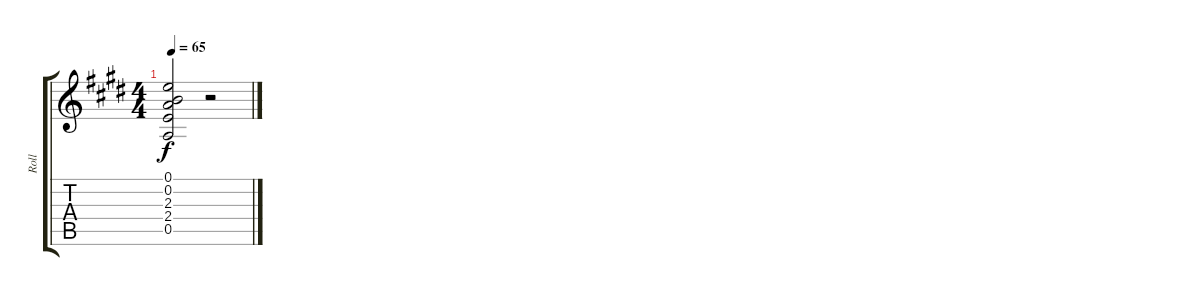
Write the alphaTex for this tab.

\track ("Roll" "Roll") {instrument electricguitarclean}
\staff {score tabs}
\tuning (E4 B3 G3 D3 A2 E2) {hide}
\ts (4 4)
\tempo 65
\clef g2
\ks e
(0.1{t} 0.2{t} 2.3{t} 2.4{t} 0.5{t}).2{dy f} r.2
